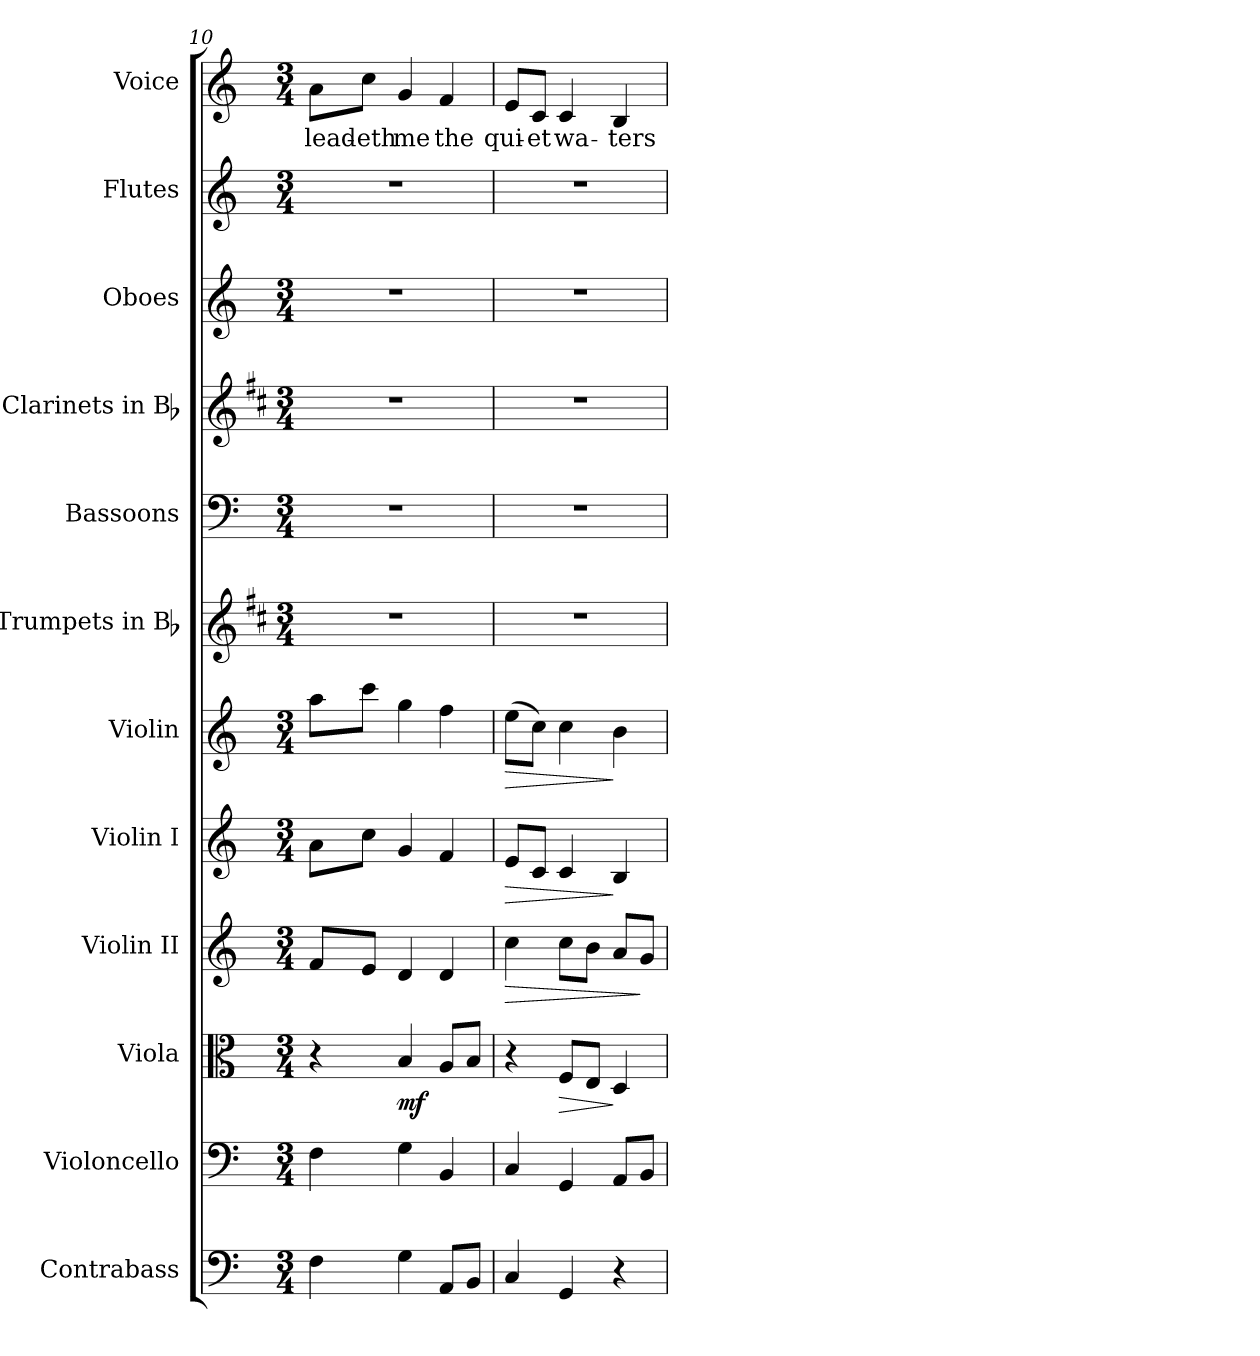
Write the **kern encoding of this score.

**kern	**kern	**kern	**dynam	**kern	**dynam	**kern	**dynam	**kern	**dynam	**kern	**kern	**kern	**kern	**kern	**kern	**text
*part12	*part11	*part10	*part10	*part9	*part9	*part8	*part8	*part7	*part7	*part6	*part5	*part4	*part3	*part2	*part1	*part1
*staff12	*staff11	*staff10	*staff10	*staff9	*staff9	*staff8	*staff8	*staff7	*staff7	*staff6	*staff5	*staff4	*staff3	*staff2	*staff1	*staff1
*I"Contrabass	*I"Violoncello	*I"Viola	*	*I"Violin II	*	*I"Violin I	*	*I"Violin	*	*I"Trumpets in Bb	*I"Bassoons	*I"Clarinets in Bb	*I"Oboes	*I"Flutes	*I"Voice	*
*I'Cb.	*I'Vc.	*I'Vla.	*	*I'Vln. II	*	*I'Vln. I	*	*I'Vln.	*	*I'Tpt.	*I'Bsn.	*I'Cl.	*I'Ob.	*I'Fl.	*I'Voice	*
*clefF4	*clefF4	*clefC3	*	*clefG2	*	*clefG2	*	*clefG2	*	*clefG2	*clefF4	*clefG2	*clefG2	*clefG2	*clefG2	*
*ITrd7c12	*	*	*	*	*	*	*	*	*	*ITrd1c2	*	*ITrd1c2	*	*	*	*
*k[]	*k[]	*k[]	*	*k[]	*	*k[]	*	*k[]	*	*k[]	*k[]	*k[]	*k[]	*k[]	*k[]	*
*C:	*C:	*C:	*	*C:	*	*C:	*	*C:	*	*C:	*C:	*C:	*C:	*C:	*C:	*
*M3/4	*M3/4	*M3/4	*	*M3/4	*	*M3/4	*	*M3/4	*	*M3/4	*M3/4	*M3/4	*M3/4	*M3/4	*M3/4	*
=10	=10	=10	=10	=10	=10	=10	=10	=10	=10	=10	=10	=10	=10	=10	=10	=10
!	!	!	!	!	!	!	!	!	!	!LO:N:vis=1	!LO:N:vis=1	!LO:N:vis=1	!LO:N:vis=1	!LO:N:vis=1	!	!
!	!	!	!	!	!	!	!	!	!	!	!	!	!	!	!	!LO:LY:b:color=#000000
4FFi\	4Fi\	4r	.	8fi/L	.	8ai\L	.	8aai\L	.	2.r	2.r	2.r	2.r	2.r	8ai\L	lead-
!	!	!	!	!	!	!	!	!	!	!	!	!	!	!	!	!LO:LY:b:color=#000000
.	.	.	.	8ei/J	.	8cci\J	.	8ccci\J	.	.	.	.	.	.	8cci\J	-eth
!	!	!	!	!	!	!	!	!	!	!	!	!	!	!	!	!LO:LY:b:color=#000000
4GGi\	4Gi\	4Bi/	mf	4di/	.	4gi/	.	4ggi\	.	.	.	.	.	.	4gi/	me
!	!	!	!	!	!	!	!	!	!	!	!	!	!	!	!	!LO:LY:b:color=#000000
8AAAi/L	4BBi/	8Ai/L	.	4di/	.	4fi/	.	4ffi\	.	.	.	.	.	.	4fi/	the
8BBBi/J	.	8Bi/J	.	.	.	.	.	.	.	.	.	.	.	.	.	.
=11	=11	=11	=11	=11	=11	=11	=11	=11	=11	=11	=11	=11	=11	=11	=11	=11
!	!	!	!	!	!LO:HP:b	!	!LO:HP:b	!	!LO:HP:b	!LO:N:vis=1	!LO:N:vis=1	!LO:N:vis=1	!LO:N:vis=1	!LO:N:vis=1	!	!
!	!	!	!	!	!	!	!	!	!	!	!	!	!	!	!	!LO:LY:b:color=#000000
4CCi/	4Ci/	4r	.	4cci\	>	8ei/L	>	(8eei\L	>	2.r	2.r	2.r	2.r	2.r	8ei/L	qui-
!	!	!	!	!	!	!	!	!	!	!	!	!	!	!	!	!LO:LY:b:color=#000000
.	.	.	.	.	.	8ci/J	.	8cci\J)	.	.	.	.	.	.	8ci/J	-et
!	!	!	!LO:HP:b	!	!	!	!	!	!	!	!	!	!	!	!	!
!	!	!	!	!	!	!	!	!	!	!	!	!	!	!	!	!LO:LY:b:color=#000000
4GGGi/	4GGi/	8Fi/L	>	8cci\L	.	4ci/	.	4cci\	.	.	.	.	.	.	4ci/	wa-
.	.	8Ei/J	.	8bi\J	.	.	.	.	.	.	.	.	.	.	.	.
!	!	!	!	!	!	!	!	!	!	!	!	!	!	!	!	!LO:LY:b:color=#000000
4r	8AAi/L	4Di/	]	8ai/L	.	4Bi/	]	4bi\	]	.	.	.	.	.	4Bi/	-ters
.	8BBi/J	.	.	8gi/J	]	.	.	.	.	.	.	.	.	.	.	.
=	=	=	=	=	=	=	=	=	=	=	=	=	=	=	=	=
*-	*-	*-	*-	*-	*-	*-	*-	*-	*-	*-	*-	*-	*-	*-	*-	*-
